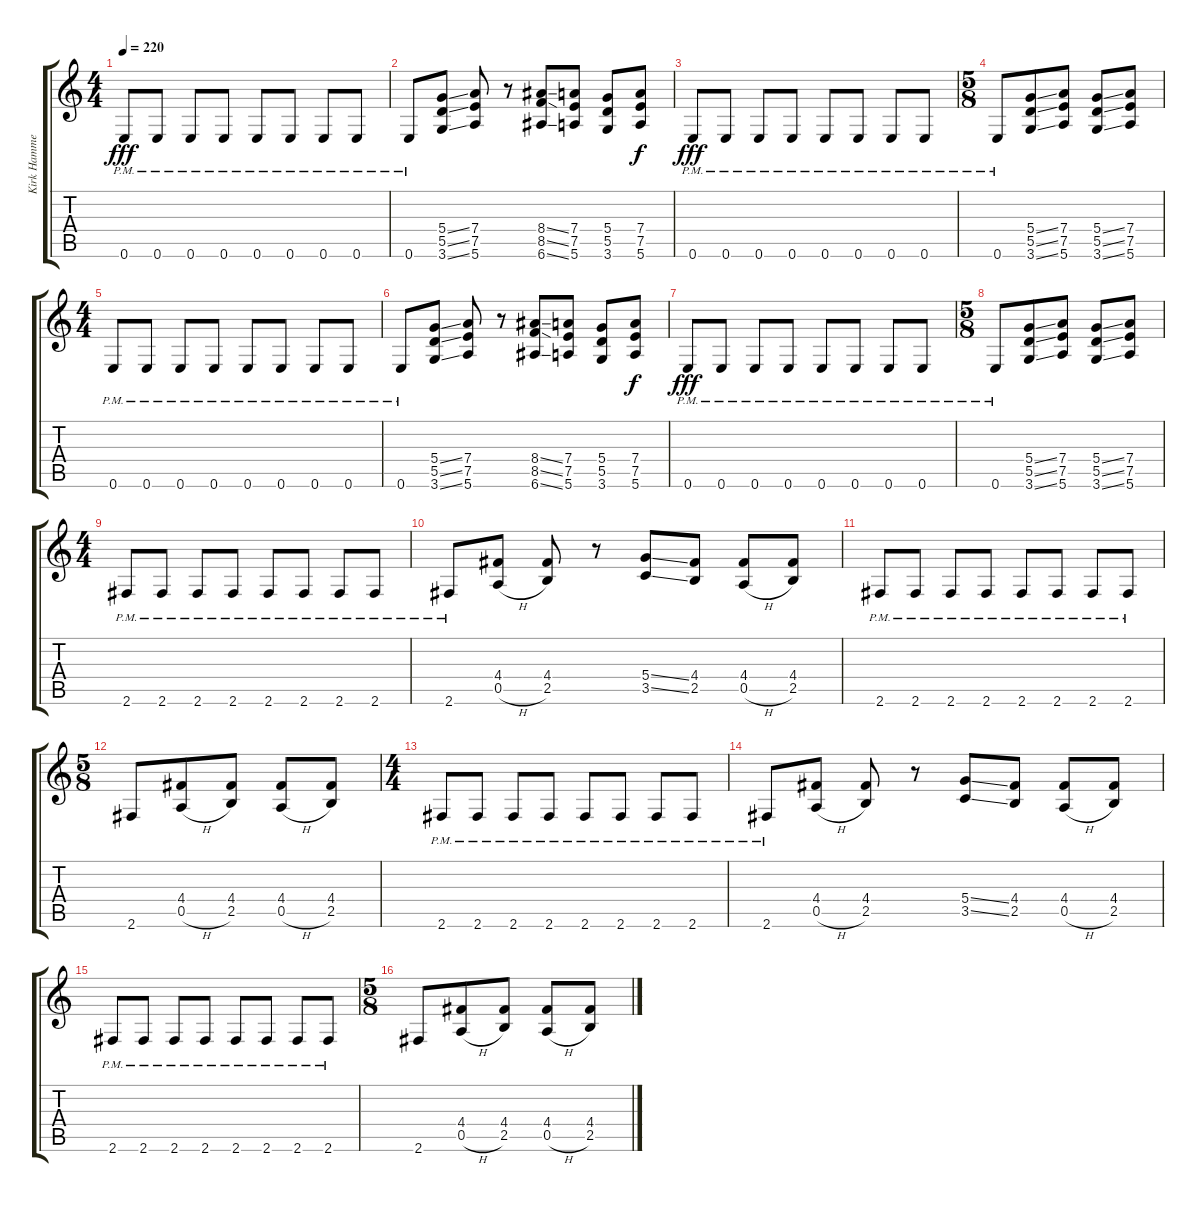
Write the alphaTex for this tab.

\track ("Kirk Hammet" "Kirk Hamme") {instrument distortionguitar}
\staff {score tabs}
\tuning (E4 B3 G3 D3 A2 E2) {hide}
\ts (4 4)
\tempo 220
\clef g2
\ks c
0.6{pm}.8{dy fff} 0.6{pm}.8 0.6{pm}.8 0.6{pm}.8 0.6{pm}.8 0.6{pm}.8 0.6{pm}.8 0.6{pm}.8 |
0.6{pm}.8 (5.4{ss} 5.5{ss} 3.6{ss}).8 (7.4 7.5 5.6).8 r.8 (8.4{ss} 8.5{ss} 6.6{ss}).8 (7.4 7.5 5.6).8 (5.4 5.5 3.6).8 (7.4 7.5 5.6).8{dy f} |
0.6{pm}.8{dy fff} 0.6{pm}.8 0.6{pm}.8 0.6{pm}.8 0.6{pm}.8 0.6{pm}.8 0.6{pm}.8 0.6{pm}.8 |
\ts (5 8)
0.6{pm}.8 (5.4{ss} 5.5{ss} 3.6{ss}).8 (7.4 7.5 5.6).8 (5.4{ss} 5.5{ss} 3.6{ss}).8 (7.4 7.5 5.6).8 |
\ts (4 4)
0.6{pm}.8 0.6{pm}.8 0.6{pm}.8 0.6{pm}.8 0.6{pm}.8 0.6{pm}.8 0.6{pm}.8 0.6{pm}.8 |
0.6{pm}.8 (5.4{ss} 5.5{ss} 3.6{ss}).8 (7.4 7.5 5.6).8 r.8 (8.4{ss} 8.5{ss} 6.6{ss}).8 (7.4 7.5 5.6).8 (5.4 5.5 3.6).8 (7.4 7.5 5.6).8{dy f} |
0.6{pm}.8{dy fff} 0.6{pm}.8 0.6{pm}.8 0.6{pm}.8 0.6{pm}.8 0.6{pm}.8 0.6{pm}.8 0.6{pm}.8 |
\ts (5 8)
0.6{pm}.8 (5.4{ss} 5.5{ss} 3.6{ss}).8 (7.4 7.5 5.6).8 (5.4{ss} 5.5{ss} 3.6{ss}).8 (7.4 7.5 5.6).8 |
\ts (4 4)
2.6{pm}.8 2.6{pm}.8 2.6{pm}.8 2.6{pm}.8 2.6{pm}.8 2.6{pm}.8 2.6{pm}.8 2.6{pm}.8 |
2.6{pm}.8 (4.4 0.5{h}).8 (4.4 2.5).8 r.8 (5.4{ss} 3.5{ss}).8 (4.4 2.5).8 (4.4 0.5{h}).8 (4.4 2.5).8 |
2.6{pm}.8 2.6{pm}.8 2.6{pm}.8 2.6{pm}.8 2.6{pm}.8 2.6{pm}.8 2.6{pm}.8 2.6{pm}.8 |
\ts (5 8)
2.6.8 (4.4 0.5{h}).8 (4.4 2.5).8 (4.4 0.5{h}).8 (4.4 2.5).8 |
\ts (4 4)
2.6{pm}.8 2.6{pm}.8 2.6{pm}.8 2.6{pm}.8 2.6{pm}.8 2.6{pm}.8 2.6{pm}.8 2.6{pm}.8 |
2.6{pm}.8 (4.4 0.5{h}).8 (4.4 2.5).8 r.8 (5.4{ss} 3.5{ss}).8 (4.4 2.5).8 (4.4 0.5{h}).8 (4.4 2.5).8 |
2.6{pm}.8 2.6{pm}.8 2.6{pm}.8 2.6{pm}.8 2.6{pm}.8 2.6{pm}.8 2.6{pm}.8 2.6{pm}.8 |
\ts (5 8)
2.6.8 (4.4 0.5{h}).8 (4.4 2.5).8 (4.4 0.5{h}).8 (4.4 2.5).8
